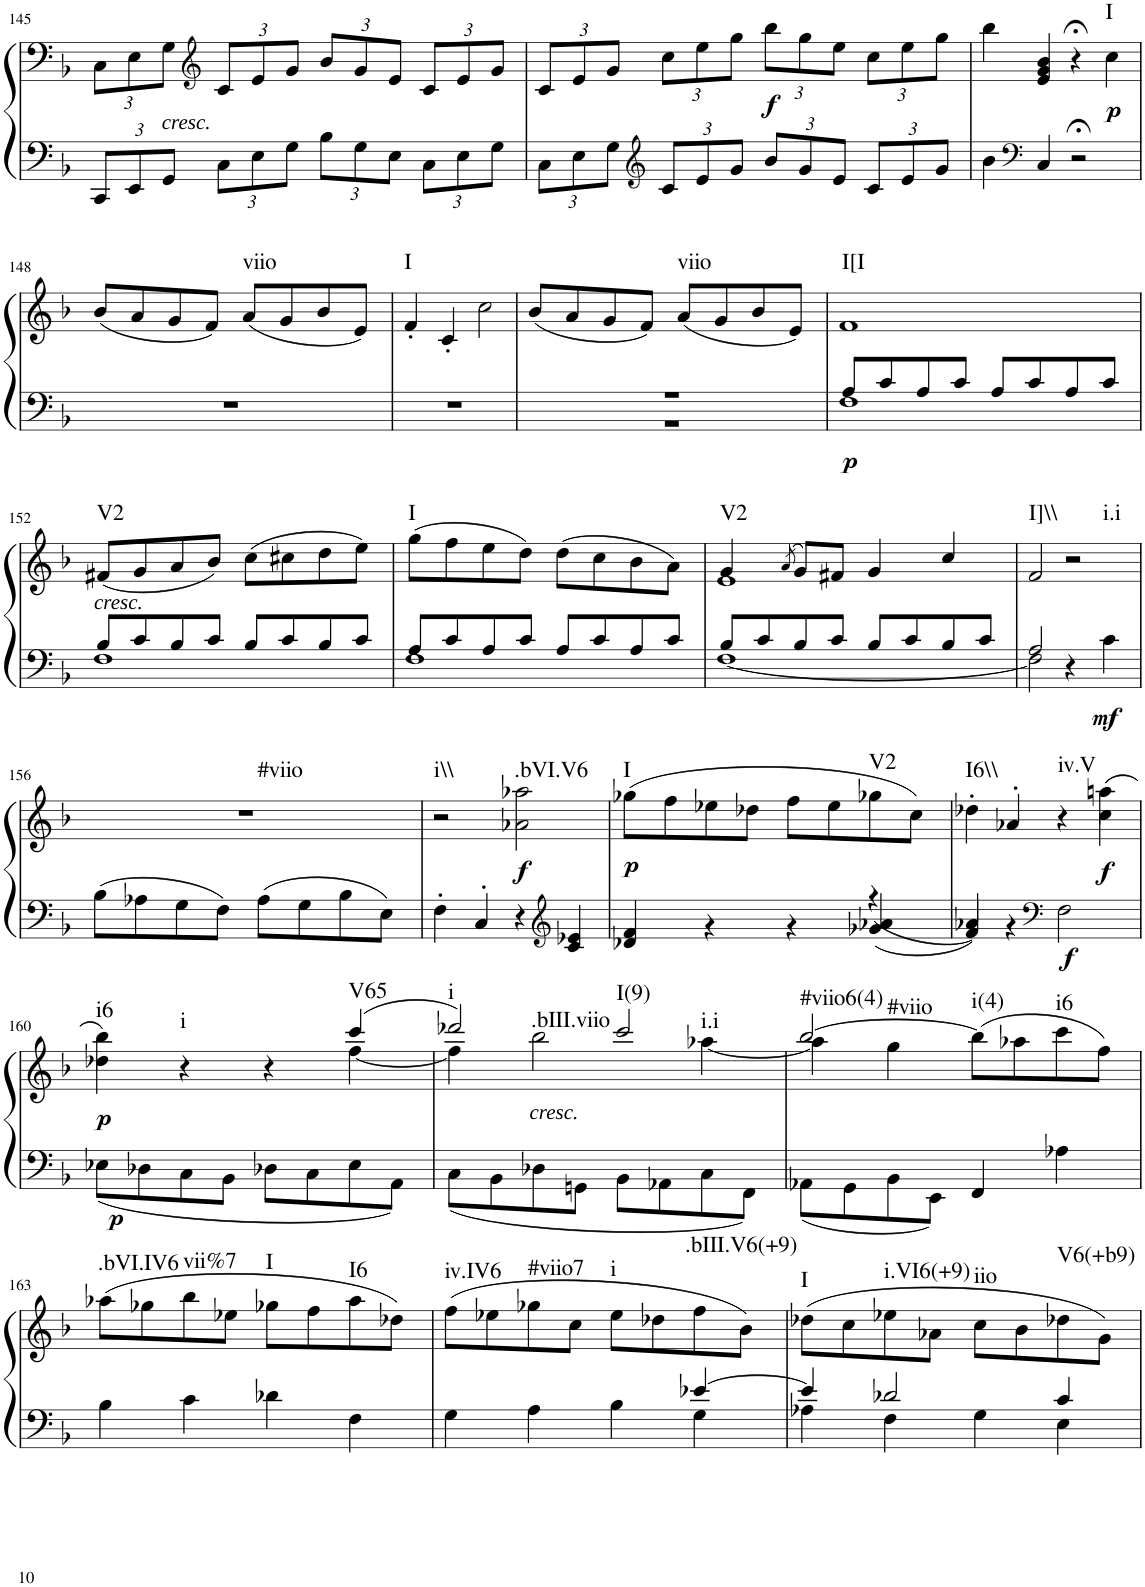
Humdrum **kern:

**kern	**kern	**dynam	**harte
*part1	*part1	*part1	*part1
*staff2	*staff1	*staff1/2	*
*I"unbenannt2	*	*	*
!!LO:PB:g=z
*clefF4	*clefF4	*	*
*k[b-]	*k[b-]	*	*
*M2/2	*M2/2	*	*
*Xbrackettup	*Xbrackettup	*	*
=145	=145	=145	=145
12CC/L	12C\L	.	.
12EE/	12E\	.	.
!	!LO:TX:b:i:t=cresc.	!	!
12GG/J	12G\J	.	.
*	*clefG2	*	*
12C\L	12c/L	.	.
12E\	12e/	.	.
12G\J	12g/J	.	.
12B-\L	12b-/L	.	.
12G\	12g/	.	.
12E\J	12e/J	.	.
12C\L	12c/L	.	.
12E\	12e/	.	.
12G\J	12g/J	.	.
=146	=146	=146	=146
12C\L	12c/L	.	.
12E\	12e/	.	.
12G\J	12g/J	.	.
*clefG2	*	*	*
12c/L	12cc\L	.	.
12e/	12ee\	.	.
12g/J	12gg\J	.	.
!	!	!LO:DY:b	!
12b-/L	12bb-\L	f	.
12g/	12gg\	.	.
12e/J	12ee\J	.	.
12c/L	12cc\L	.	.
12e/	12ee\	.	.
12g/J	12gg\J	.	.
=147	=147	=147	=147
4b-\	4bb-\	.	.
*clefF4	*	*	*
4C/	4e/ 4g/ 4b-/	.	.
2r;<	4r;<	.	.
!	!	!LO:DY:b	!LO:H:kt=I
.	4cc\	p	N
!!LO:LB:g=z
=148	=148	=148	=148
1r	(8b-/L	.	.
.	8a/	.	.
.	8g/	.	.
.	8f/J)	.	.
!	!	!	!LO:H:kt=viio
.	(8a/L	.	N
.	8g/	.	.
.	8b-/	.	.
.	8e/J)	.	.
=149	=149	=149	=149
!	!	!	!LO:H:kt=I
1r	4f'/	.	N
.	4c'/	.	.
.	2cc\	.	.
=150	=150	=150	=150
*^	*	*	*
1r	1r	(8b-/L	.	.
.	.	8a/	.	.
.	.	8g/	.	.
.	.	8f/J)	.	.
!	!	!	!	!LO:H:kt=viio
.	.	(8a/L	.	N
.	.	8g/	.	.
.	.	8b-/	.	.
.	.	8e/J)	.	.
=151	=151	=151	=151	=151
!	!	!	!LO:DY:b=2	!LO:H:kt=I[I
8A/L	1F	1f	p	N
8c/	.	.	.	.
8A/	.	.	.	.
8c/J	.	.	.	.
8A/L	.	.	.	.
8c/	.	.	.	.
8A/	.	.	.	.
8c/J	.	.	.	.
!!LO:LB:g=z
=152	=152	=152	=152	=152
!	!	!LO:TX:b:i:t=cresc.	!	!LO:H:kt=V2
8B-/L	1F	(8f#X/L	.	N
8c/	.	8g/	.	.
8B-/	.	8a/	.	.
8c/J	.	8b-/J)	.	.
8B-/L	.	(8cc\L	.	.
8c/	.	8cc#X\	.	.
8B-/	.	8dd\	.	.
8c/J	.	8ee\J)	.	.
=153	=153	=153	=153	=153
!	!	!	!	!LO:H:kt=I
8A/L	1F	(8gg\L	.	N
8c/	.	8ff\	.	.
8A/	.	8ee\	.	.
8c/J	.	8dd\J)	.	.
8A/L	.	(8dd\L	.	.
8c/	.	8cc\	.	.
8A/	.	8b-\	.	.
8c/J	.	8a\J)	.	.
=154	=154	=154	=154	=154
*	*	*^	*	*
!	!	!	!	!	!LO:H:kt=V2
8B-/L	[1F	4g/	1e	.	N
8c/	.	.	.	.	.
.	.	(8qa/	.	.	.
8B-/	.	8g/L)	.	.	.
8c/J	.	8f#X/J	.	.	.
8B-/L	.	4g/	.	.	.
8c/	.	.	.	.	.
8B-/	.	4cc/	.	.	.
8c/J	.	.	.	.	.
*	*	*v	*v	*	*
=155	=155	=155	=155	=155
!	!	!	!	!LO:H:kt=I]\\
2A/	2F\]	2f/	.	N
!	!	!	!	!LO:H:kt=i.i
4r	2ryy	2r	.	N
!	!	!	!LO:DY:b=2	!
4c\	.	.	mf	.
*v	*v	*	*	*
!!LO:LB:g=z
=156	=156	=156	=156
!	!	!	!LO:H:kt=#viio
8B-\L	1r	.	N
8A-X\	.	.	.
8G\	.	.	.
8F\J	.	.	.
8A-\L	.	.	.
8G\	.	.	.
8B-\	.	.	.
8E\J	.	.	.
=157	=157	=157	=157
*^	*	*	*
!	!	!	!	!LO:H:kt=i\\
4F'\	4ryy	2r	.	N
4ryy	4C'/	.	.	.
!	!	!	!LO:DY:b	!LO:H:kt=.bVI.V6
4r	4ryy	2a-X\ 2aa-X\	f	N
*clefG2	*	*	*	*
4ryy	4c/ 4e-X/	.	.	.
=158	=158	=158	=158	=158
!	!	!	!LO:DY:b	!LO:H:kt=I
4ryy	4d-X/ 4f/	(8gg-X\L	p	N
.	.	8ff\	.	.
4ryy	4r	8ee-X\	.	.
.	.	8dd-X\J	.	.
4ryy	4r	8ff\L	.	.
.	.	8ee-\	.	.
!	!	!	!	!LO:H:kt=V2
4r	4g-X/ 4a-X/	8gg-X\	.	N
.	.	8cc\J)	.	.
=159	=159	=159	=159	=159
*	*	*^	*	*
!	!	!	!	!	!LO:H:kt=I6\\
4a-X/	4f/	4dd-X'\	4ryy	.	N
4ryy	4r	4ryy	4a-X'/	.	.
*clefF4	*	*	*	*	*
!	!	!	!	!LO:DY:b=2	!LO:H:kt=iv.V
2ryy	2F\	4r	4ryy	f	N
!	!	!	!	!LO:DY:b	!
.	.	(4aan\	4cc\	f	.
!!LO:LB:g=z	!!
=160	=160	=160	=160	=160	=160
!	!	!	!	!LO:DY:b=2	!
!	!	!	!	!LO:DY:n=1:b	!LO:H:kt=i6
1ryy	8E-X\L	4bb-\)	4dd-X\	p p	N
.	8D-X\	.	.	.	.
!	!	!	!	!	!LO:H:kt=i
.	8C\	4r	2ryy	.	N
.	8BB-\J	.	.	.	.
.	8D-X\L	4r	.	.	.
.	8C\	.	.	.	.
!	!	!	!	!	!LO:H:kt=V65
.	8E-\	(4ccc/	[4ff\	.	N
.	8AA\J	.	.	.	.
=161	=161	=161	=161	=161	=161
!	!	!	!	!	!LO:H:n=1:kt=i
!	!	!	!	!	!LO:H:n=2:kt=.bIII.viio
1ryy	8C\L	2ddd-X/)	4ff\]	.	N N
.	8BB-\	.	.	.	.
!	!	!	!LO:TX:b:i:t=cresc.	!	!
.	8D-X\	.	2bb-\	.	.
.	8GGn\J	.	.	.	.
!	!	!	!	!	!LO:H:n=1:kt=I(9)
!	!	!	!	!	!LO:H:n=2:kt=i.i
.	8BB-\L	2ccc/	.	.	N N
.	8AA-X\	.	.	.	.
.	8C\	.	[4aa-X\	.	.
.	8FF\J	.	.	.	.
=162	=162	=162	=162	=162	=162
!	!	!	!	!	!LO:H:n=1:kt=#viio6(4)
!	!	!	!	!	!LO:H:n=2:kt=#viio
1ryy	8AA-X\L	[2bb-/	4aa-\]	.	N N
.	8GG\	.	.	.	.
.	8BB-\	.	4gg\	.	.
.	8EE\J	.	.	.	.
!	!	!	!	!	!LO:H:kt=i(4)
.	4FF/	(8bb-\L]	2ryy	.	N
.	.	8aa-X\	.	.	.
!	!	!	!	!	!LO:H:kt=i6
.	4A-X\	8ccc\	.	.	N
.	.	8ff\J)	.	.	.
*	*	*v	*v	*	*
!!LO:LB:g=z
=163	=163	=163	=163	=163
!	!	!	!	!LO:H:kt=.bVI.IV6
1ryy	4B-\	(8aa-X\L	.	N
.	.	8gg-X\	.	.
!	!	!	!	!LO:H:kt=vii%7
.	4c\	8bb-\	.	N
.	.	8ee-X\J	.	.
!	!	!	!	!LO:H:kt=I
.	4d-X\	8gg-X\L	.	N
.	.	8ff\	.	.
!	!	!	!	!LO:H:kt=I6
.	4F\	8aa-\	.	N
.	.	8dd-X\J)	.	.
=164	=164	=164	=164	=164
!	!	!	!	!LO:H:kt=iv.IV6
2ryy	4G\	(8ff\L	.	N
.	.	8ee-X\	.	.
!	!	!	!	!LO:H:kt=#viio7
.	4A\	8gg-X\	.	N
.	.	8cc\J	.	.
!	!	!	!	!LO:H:kt=i
4ryy	4B-\	8ee-\L	.	N
.	.	8dd-X\	.	.
!	!	!	!	!LO:H:kt=.bIII.V6(+9)
[4e-X/	4G\	8ff\	.	N
.	.	8b-\J)	.	.
=165	=165	=165	=165	=165
!	!	!	!	!LO:H:kt=I
4e-/]	4A-X\	(8dd-X\L	.	N
.	.	8cc\	.	.
!	!	!	!	!LO:H:kt=i.VI6(+9)
2d-X/	4F\	8ee-X\	.	N
.	.	8a-X\J	.	.
!	!	!	!	!LO:H:kt=iio
.	4G\	8cc\L	.	N
.	.	8b-\	.	.
!	!	!	!	!LO:H:kt=V6(+b9)
4c/	4E\	8dd-X\	.	N
.	.	8g\J)	.	.
*v	*v	*	*	*
=	=	=	=
*-	*-	*-	*-
